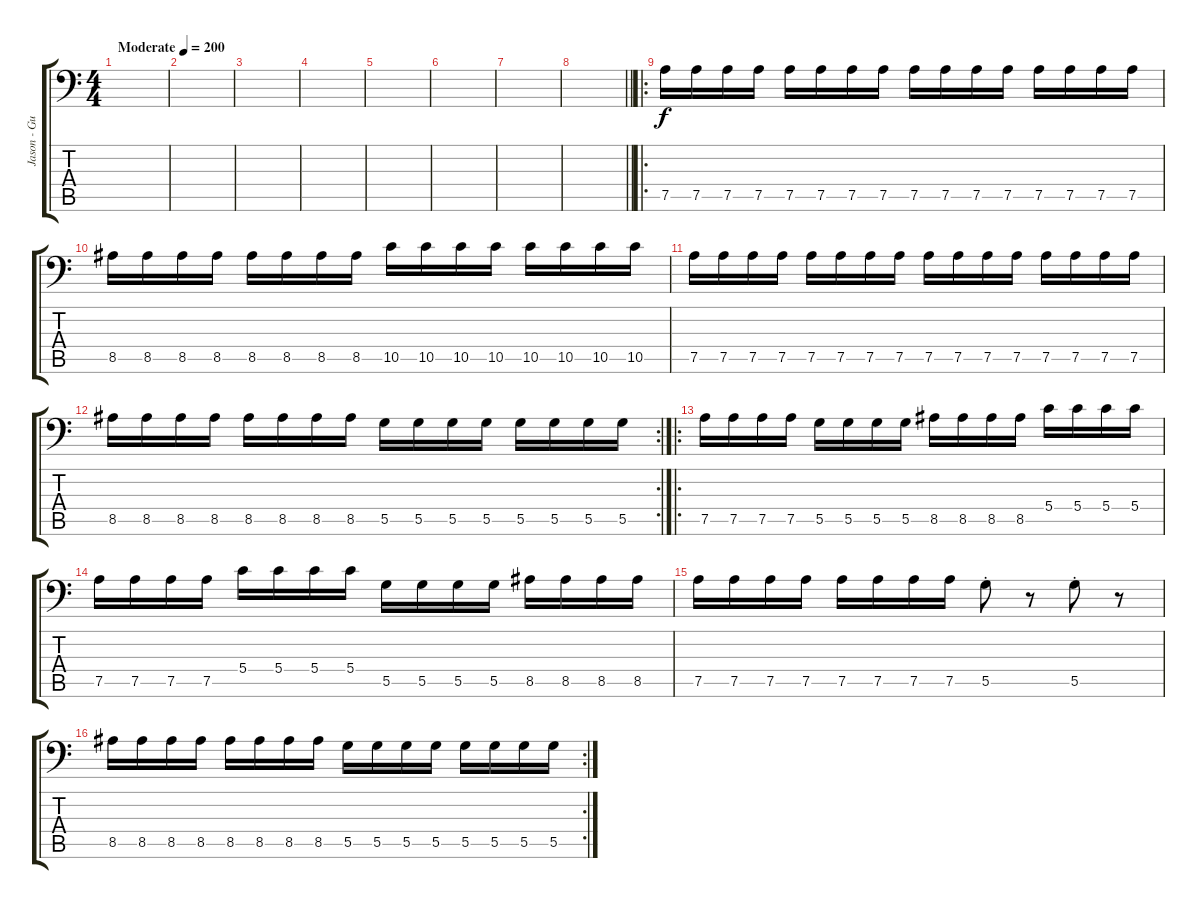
\track ("Jason - Guitar" "Jason - Gu") {instrument overdrivenguitar}
\staff {score tabs}
\tuning (A3 E3 C3 G2 D2 A1) {hide}
\ts (4 4)
\tempo (200 "Moderate")
\clef f4
\ks c
|
|
|
|
|
|
|
\barLineRight lightlight
|
\ro
7.5.16 7.5.16 7.5.16 7.5.16 7.5.16 7.5.16 7.5.16 7.5.16 7.5.16 7.5.16 7.5.16 7.5.16 7.5.16 7.5.16 7.5.16 7.5.16 |
8.5.16 8.5.16 8.5.16 8.5.16 8.5.16 8.5.16 8.5.16 8.5.16 10.5.16 10.5.16 10.5.16 10.5.16 10.5.16 10.5.16 10.5.16 10.5.16 |
7.5.16 7.5.16 7.5.16 7.5.16 7.5.16 7.5.16 7.5.16 7.5.16 7.5.16 7.5.16 7.5.16 7.5.16 7.5.16 7.5.16 7.5.16 7.5.16 |
\rc 2
8.5.16 8.5.16 8.5.16 8.5.16 8.5.16 8.5.16 8.5.16 8.5.16 5.5.16 5.5.16 5.5.16 5.5.16 5.5.16 5.5.16 5.5.16 5.5.16 |
\ro
7.5.16 7.5.16 7.5.16 7.5.16 5.5.16 5.5.16 5.5.16 5.5.16 8.5.16 8.5.16 8.5.16 8.5.16 5.4.16 5.4.16 5.4.16 5.4.16 |
7.5.16 7.5.16 7.5.16 7.5.16 5.4.16 5.4.16 5.4.16 5.4.16 5.5.16 5.5.16 5.5.16 5.5.16 8.5.16 8.5.16 8.5.16 8.5.16 |
7.5.16 7.5.16 7.5.16 7.5.16 7.5.16 7.5.16 7.5.16 7.5.16 5.5{st}.8 r.8 5.5{st}.8 r.8 |
\rc 2
8.5.16 8.5.16 8.5.16 8.5.16 8.5.16 8.5.16 8.5.16 8.5.16 5.5.16 5.5.16 5.5.16 5.5.16 5.5.16 5.5.16 5.5.16 5.5.16
